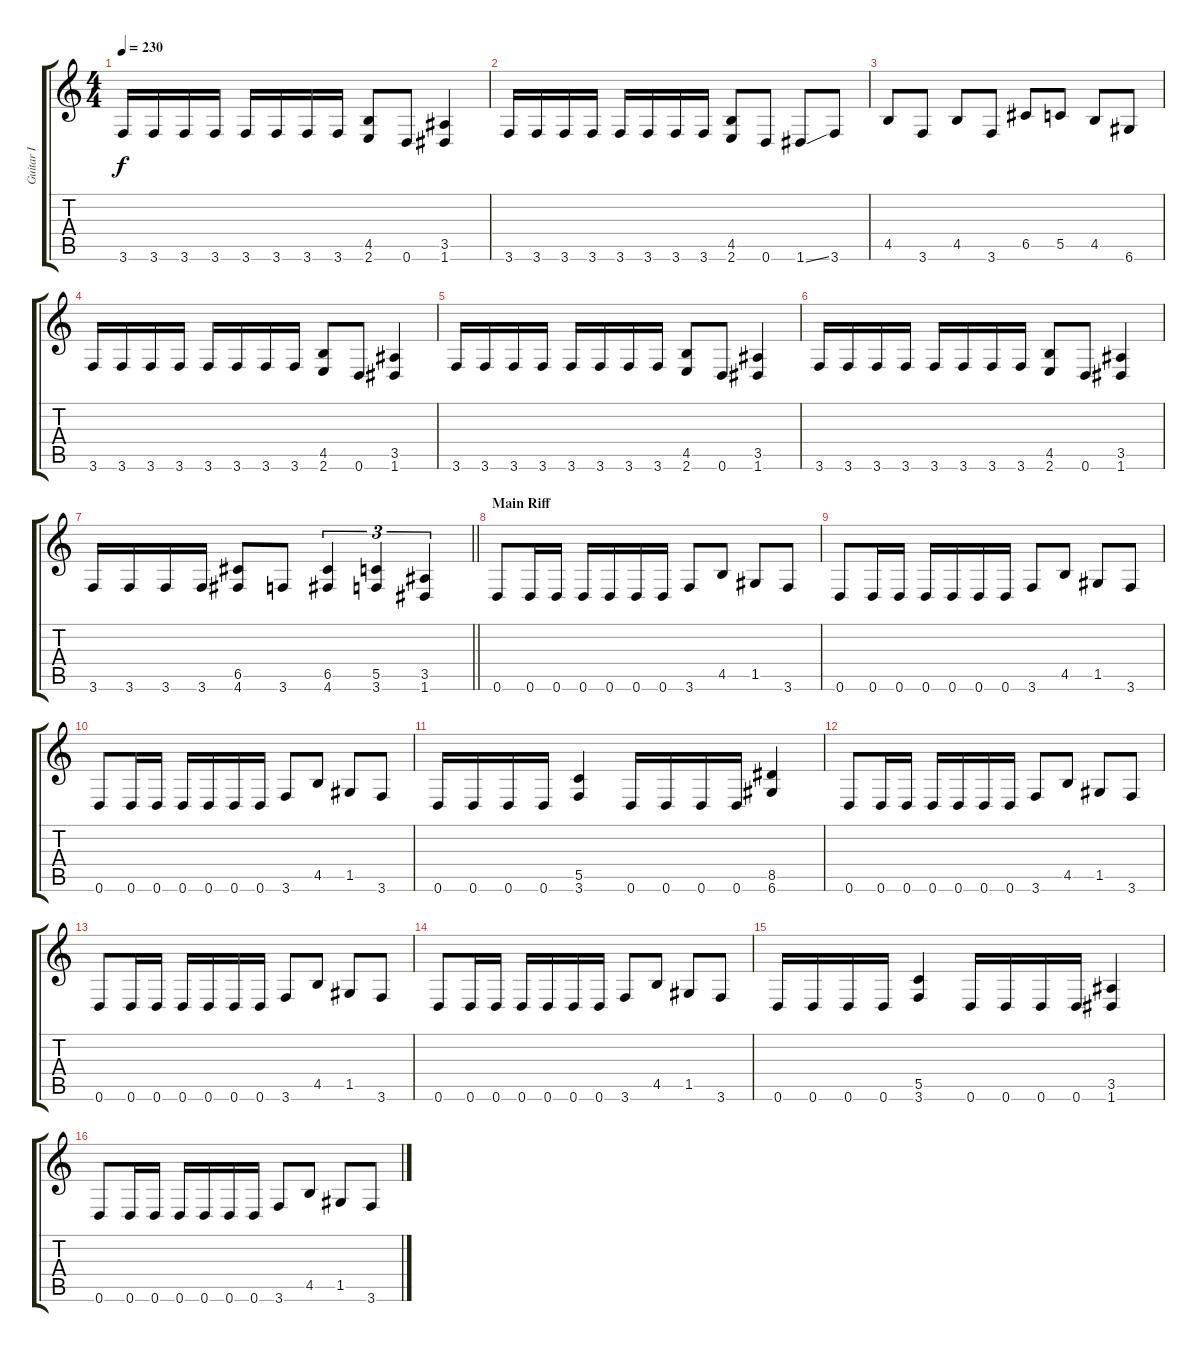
\track ("Guitar I" "Guitar I") {instrument distortionguitar}
\staff {score tabs}
\tuning (D4 A3 F3 C3 G2 D2) {hide}
\ts (4 4)
\tempo 230
\clef g2
\ks c
3.6.16{dy f} 3.6.16 3.6.16 3.6.16 3.6.16 3.6.16 3.6.16 3.6.16 (4.5 2.6).8 0.6.8 (3.5 1.6).4 |
3.6.16 3.6.16 3.6.16 3.6.16 3.6.16 3.6.16 3.6.16 3.6.16 (4.5 2.6).8 0.6.8 1.6{ss}.8 3.6.8 |
4.5.8 3.6.8 4.5.8 3.6.8 6.5.8 5.5.8 4.5.8 6.6.8 |
3.6.16 3.6.16 3.6.16 3.6.16 3.6.16 3.6.16 3.6.16 3.6.16 (4.5 2.6).8 0.6.8 (3.5 1.6).4 |
3.6.16 3.6.16 3.6.16 3.6.16 3.6.16 3.6.16 3.6.16 3.6.16 (4.5 2.6).8 0.6.8 (3.5 1.6).4 |
3.6.16 3.6.16 3.6.16 3.6.16 3.6.16 3.6.16 3.6.16 3.6.16 (4.5 2.6).8 0.6.8 (3.5 1.6).4 |
\barLineRight lightlight
3.6.16 3.6.16 3.6.16 3.6.16 (6.5 4.6).8 3.6.8 (6.5 4.6).4{tu (3 2)} (5.5 3.6).4{tu (3 2)} (3.5 1.6).4{tu (3 2)} |
\section ("" "Main Riff")
0.6.8 0.6.16 0.6.16 0.6.16 0.6.16 0.6.16 0.6.16 3.6.8 4.5.8 1.5.8 3.6.8 |
0.6.8 0.6.16 0.6.16 0.6.16 0.6.16 0.6.16 0.6.16 3.6.8 4.5.8 1.5.8 3.6.8 |
0.6.8 0.6.16 0.6.16 0.6.16 0.6.16 0.6.16 0.6.16 3.6.8 4.5.8 1.5.8 3.6.8 |
0.6.16 0.6.16 0.6.16 0.6.16 (5.5 3.6).4 0.6.16 0.6.16 0.6.16 0.6.16 (8.5 6.6).4 |
0.6.8 0.6.16 0.6.16 0.6.16 0.6.16 0.6.16 0.6.16 3.6.8 4.5.8 1.5.8 3.6.8 |
0.6.8 0.6.16 0.6.16 0.6.16 0.6.16 0.6.16 0.6.16 3.6.8 4.5.8 1.5.8 3.6.8 |
0.6.8 0.6.16 0.6.16 0.6.16 0.6.16 0.6.16 0.6.16 3.6.8 4.5.8 1.5.8 3.6.8 |
0.6.16 0.6.16 0.6.16 0.6.16 (5.5 3.6).4 0.6.16 0.6.16 0.6.16 0.6.16 (3.5 1.6).4 |
0.6.8 0.6.16 0.6.16 0.6.16 0.6.16 0.6.16 0.6.16 3.6.8 4.5.8 1.5.8 3.6.8
